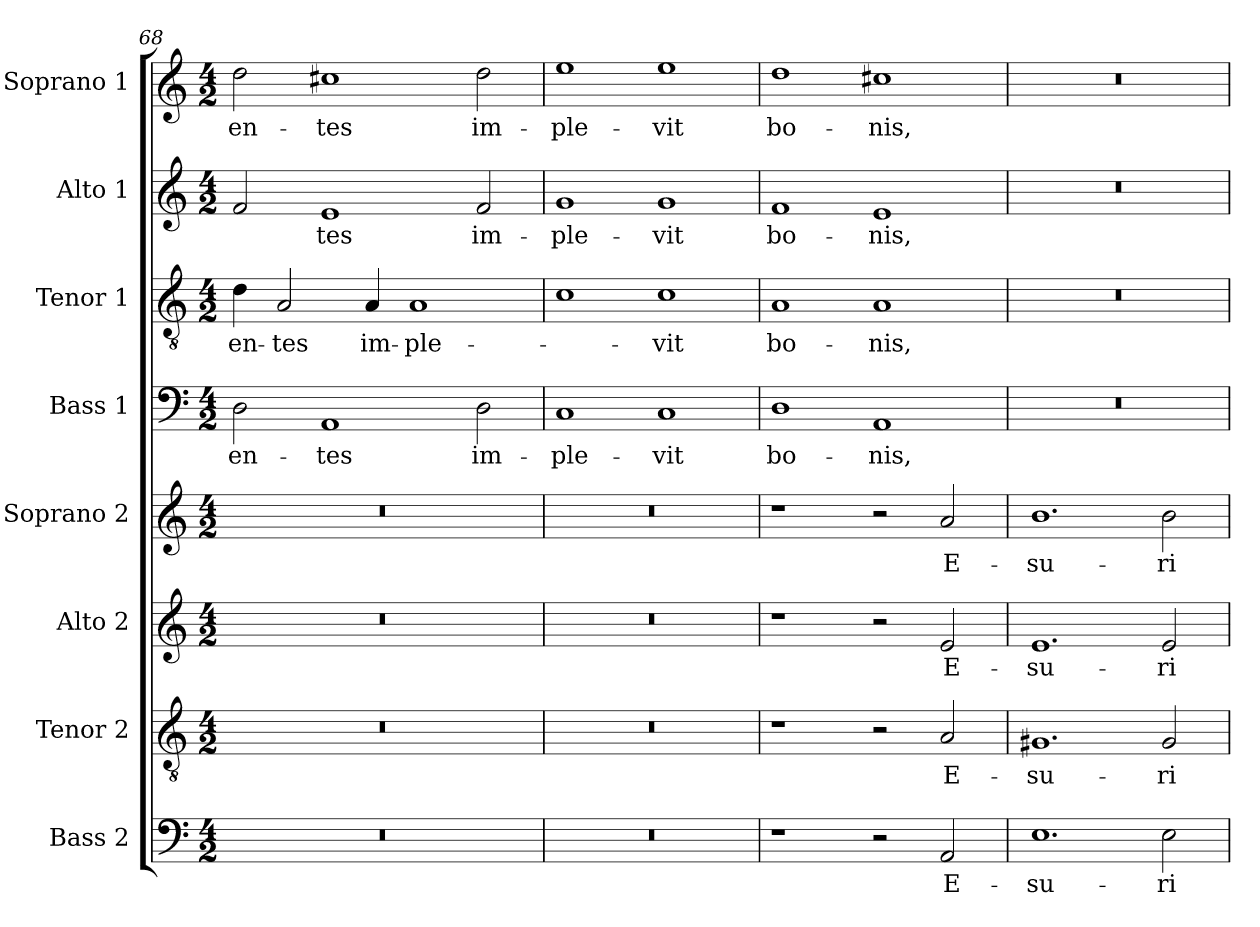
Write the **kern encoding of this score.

**kern	**text	**kern	**text	**kern	**text	**kern	**text	**kern	**text	**kern	**text	**kern	**text	**kern	**text
*part8	*part8	*part7	*part7	*part6	*part6	*part5	*part5	*part4	*part4	*part3	*part3	*part2	*part2	*part1	*part1
*staff8	*staff8	*staff7	*staff7	*staff6	*staff6	*staff5	*staff5	*staff4	*staff4	*staff3	*staff3	*staff2	*staff2	*staff1	*staff1
*I"Bass 2	*	*I"Tenor 2	*	*I"Alto 2	*	*I"Soprano 2	*	*I"Bass 1	*	*I"Tenor 1	*	*I"Alto 1	*	*I"Soprano 1	*
*clefF4	*	*clefGv2	*	*clefG2	*	*clefG2	*	*clefF4	*	*clefGv2	*	*clefG2	*	*clefG2	*
*k[]	*	*k[]	*	*k[]	*	*k[]	*	*k[]	*	*k[]	*	*k[]	*	*k[]	*
*M4/2	*	*M4/2	*	*M4/2	*	*M4/2	*	*M4/2	*	*M4/2	*	*M4/2	*	*M4/2	*
=68	=68	=68	=68	=68	=68	=68	=68	=68	=68	=68	=68	=68	=68	=68	=68
0r	.	0r	.	0r	.	0r	.	2D\	en-	4d\	en-	2f/	-	2dd\	en-
.	.	.	.	.	.	.	.	.	.	2A/	tes	.	.	.	.
.	.	.	.	.	.	.	.	1AA	tes	.	.	1e	tes	1cc#X	tes
.	.	.	.	.	.	.	.	.	.	4A/	im-	.	.	.	.
.	.	.	.	.	.	.	.	.	.	1A	ple-	.	.	.	.
.	.	.	.	.	.	.	.	2D\	im-	.	.	2f/	im-	2dd\	im-
=69	=69	=69	=69	=69	=69	=69	=69	=69	=69	=69	=69	=69	=69	=69	=69
0r	.	0r	.	0r	.	0r	.	1C	ple-	1c	.	1g	ple-	1ee	ple-
.	.	.	.	.	.	.	.	1C	vit	1c	vit	1g	vit	1ee	vit
=70	=70	=70	=70	=70	=70	=70	=70	=70	=70	=70	=70	=70	=70	=70	=70
1r	.	1r	.	1r	.	1r	.	1D	bo-	1A	bo-	1f	bo-	1dd	bo-
2r	.	2r	.	2r	.	2r	.	1AA	nis,	1A	nis,	1e	nis,	1cc#X	nis,
2AA/	E-	2A/	E-	2e/	E-	2a/	E-	.	.	.	.	.	.	.	.
=71	=71	=71	=71	=71	=71	=71	=71	=71	=71	=71	=71	=71	=71	=71	=71
1.E	su-	1.G#X	su-	1.e	su-	1.b	su-	0r	.	0r	.	0r	.	0r	.
2E\	ri-	2G#/	ri-	2e/	ri-	2b\	ri-	.	.	.	.	.	.	.	.
=	=	=	=	=	=	=	=	=	=	=	=	=	=	=	=
*-	*-	*-	*-	*-	*-	*-	*-	*-	*-	*-	*-	*-	*-	*-	*-
